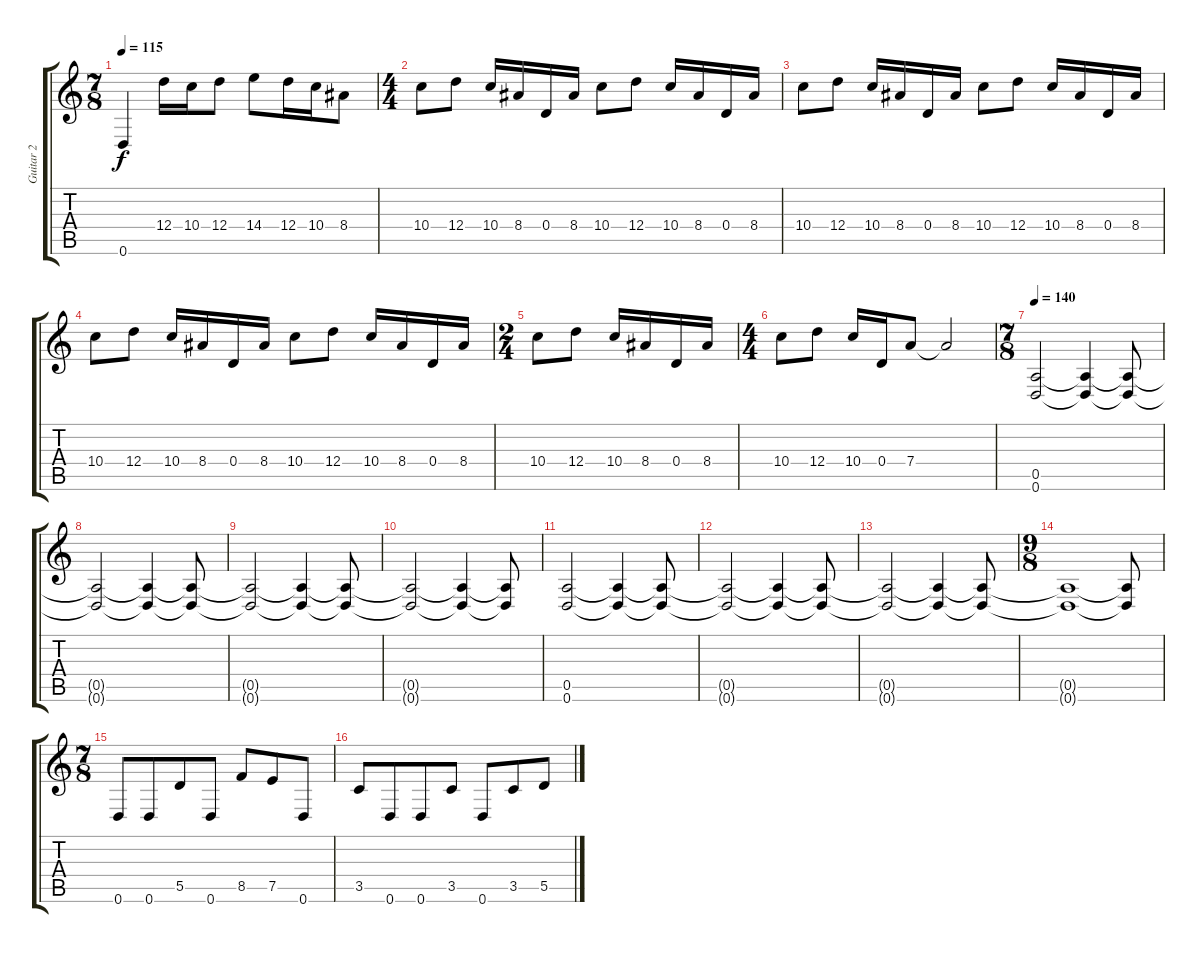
\track ("Guitar 2" "Guitar 2") {instrument electricguitarclean}
\staff {score tabs}
\tuning (E4 B3 G3 D3 A2 D2) {hide}
\ts (7 8)
\tempo 115
\clef g2
\ks c
0.6.4{dy f} 12.4.16 10.4.16 12.4.8 14.4.8 12.4.16 10.4.16 8.4.8 |
\ts (4 4)
10.4.8 12.4.8 10.4.16 8.4.16 0.4.16 8.4.16 10.4.8 12.4.8 10.4.16 8.4.16 0.4.16 8.4.16 |
10.4.8 12.4.8 10.4.16 8.4.16 0.4.16 8.4.16 10.4.8 12.4.8 10.4.16 8.4.16 0.4.16 8.4.16 |
10.4.8 12.4.8 10.4.16 8.4.16 0.4.16 8.4.16 10.4.8 12.4.8 10.4.16 8.4.16 0.4.16 8.4.16 |
\ts (2 4)
10.4.8 12.4.8 10.4.16 8.4.16 0.4.16 8.4.16 |
\ts (4 4)
10.4.8 12.4.8 10.4.16 0.4.16 7.4.8 7.4{t}.2 |
\ts (7 8)
\tempo 140
(0.5 0.6).2{volume 8 instrument pad3polysynth} (0.5{t} 0.6{t}).4 (0.5{t} 0.6{t}).8 |
(0.5{t} 0.6{t}).2 (0.5{t} 0.6{t}).4 (0.5{t} 0.6{t}).8 |
(0.5{t} 0.6{t}).2 (0.5{t} 0.6{t}).4 (0.5{t} 0.6{t}).8 |
(0.5{t} 0.6{t}).2 (0.5{t} 0.6{t}).4 (0.5{t} 0.6{t}).8 |
(0.5 0.6).2 (0.5{t} 0.6{t}).4 (0.5{t} 0.6{t}).8 |
(0.5{t} 0.6{t}).2 (0.5{t} 0.6{t}).4 (0.5{t} 0.6{t}).8 |
(0.5{t} 0.6{t}).2 (0.5{t} 0.6{t}).4 (0.5{t} 0.6{t}).8 |
\ts (9 8)
(0.5{t} 0.6{t}).1 (0.5{t} 0.6{t}).8 |
\ts (7 8)
0.6.8{volume 11 instrument distortionguitar} 0.6.8 5.5.8 0.6.8 8.5.8 7.5.8 0.6.8 |
3.5.8 0.6.8 0.6.8 3.5.8 0.6.8 3.5.8 5.5.8
